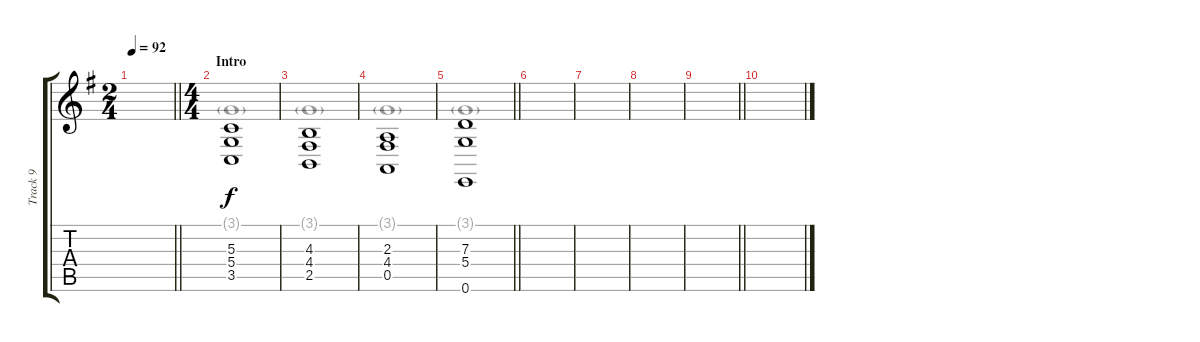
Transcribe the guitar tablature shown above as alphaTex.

\track ("Track 9" "Track 9") {instrument harpsichord}
\staff {score tabs}
\tuning (E4 B3 G3 D3 A2 E2) {hide}
\voice
\ts (2 4)
\tempo 92
\clef g2
\barLineRight lightlight
\ks g
|
\ts (4 4)
\section ("" "Intro")
(5.3 5.4 3.5).1 |
(4.3 4.4 2.5).1 |
(2.3 4.4 0.5).1 |
\barLineRight lightlight
(7.3 5.4 0.6).1 |
\section ("" "")
|
|
|
\barLineRight lightlight
|
\section ("" "")
|
|
|
|
|
|
\voice
\clef g2
\ottava regular
\simile none
\barLineRight lightlight
\ks g
|
3.1{g}.1 |
3.1{g}.1 |
3.1{g}.1 |
\barLineRight lightlight
3.1{g}.1 |
|
|
|
\barLineRight lightlight
|
|
|
|
|
|
|
